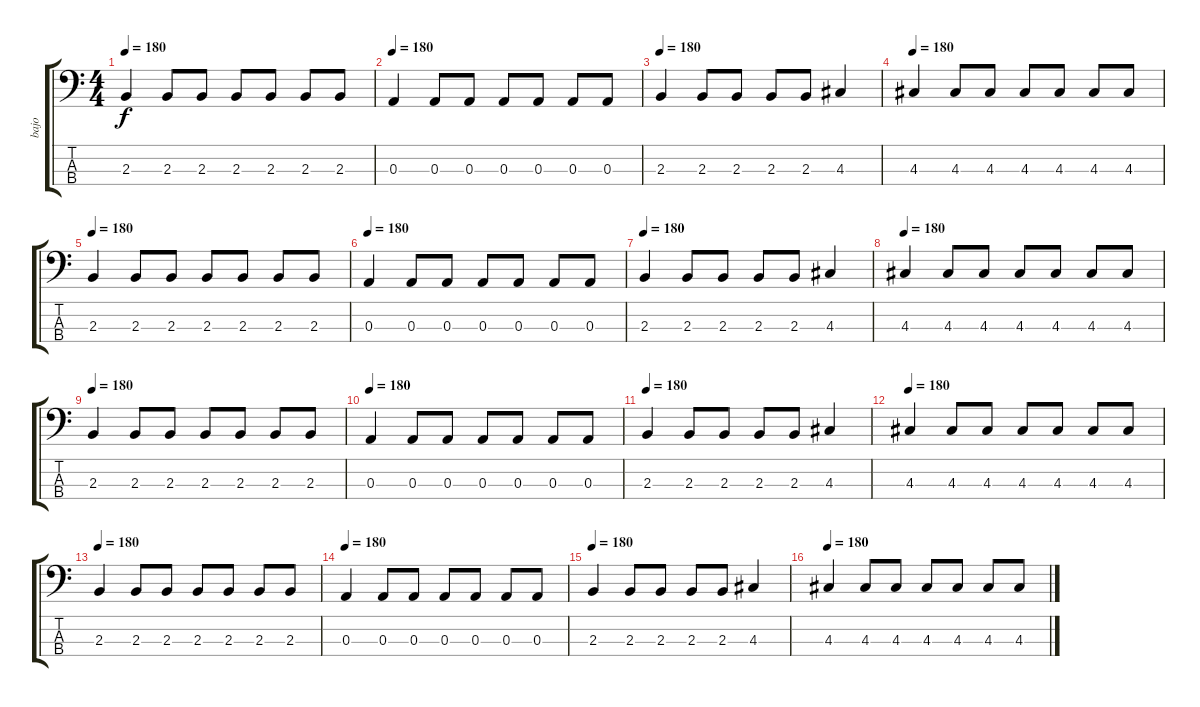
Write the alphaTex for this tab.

\track ("bajo" "bajo") {instrument electricbassfinger}
\staff {score tabs}
\tuning (G2 D2 A1 E1) {hide}
\ts (4 4)
\tempo 180
\clef f4
\ks c
2.3.4{dy f} 2.3.8 2.3.8 2.3.8 2.3.8 2.3.8 2.3.8 |
\tempo 180
0.3.4 0.3.8 0.3.8 0.3.8 0.3.8 0.3.8 0.3.8 |
\tempo 180
2.3.4 2.3.8 2.3.8 2.3.8 2.3.8 4.3.4 |
\tempo 180
4.3.4 4.3.8 4.3.8 4.3.8 4.3.8 4.3.8 4.3.8 |
\tempo 180
2.3.4 2.3.8 2.3.8 2.3.8 2.3.8 2.3.8 2.3.8 |
\tempo 180
0.3.4 0.3.8 0.3.8 0.3.8 0.3.8 0.3.8 0.3.8 |
\tempo 180
2.3.4 2.3.8 2.3.8 2.3.8 2.3.8 4.3.4 |
\tempo 180
4.3.4 4.3.8 4.3.8 4.3.8 4.3.8 4.3.8 4.3.8 |
\tempo 180
2.3.4 2.3.8 2.3.8 2.3.8 2.3.8 2.3.8 2.3.8 |
\tempo 180
0.3.4 0.3.8 0.3.8 0.3.8 0.3.8 0.3.8 0.3.8 |
\tempo 180
2.3.4 2.3.8 2.3.8 2.3.8 2.3.8 4.3.4 |
\tempo 180
4.3.4 4.3.8 4.3.8 4.3.8 4.3.8 4.3.8 4.3.8 |
\tempo 180
2.3.4 2.3.8 2.3.8 2.3.8 2.3.8 2.3.8 2.3.8 |
\tempo 180
0.3.4 0.3.8 0.3.8 0.3.8 0.3.8 0.3.8 0.3.8 |
\tempo 180
2.3.4 2.3.8 2.3.8 2.3.8 2.3.8 4.3.4 |
\tempo 180
4.3.4 4.3.8 4.3.8 4.3.8 4.3.8 4.3.8 4.3.8
